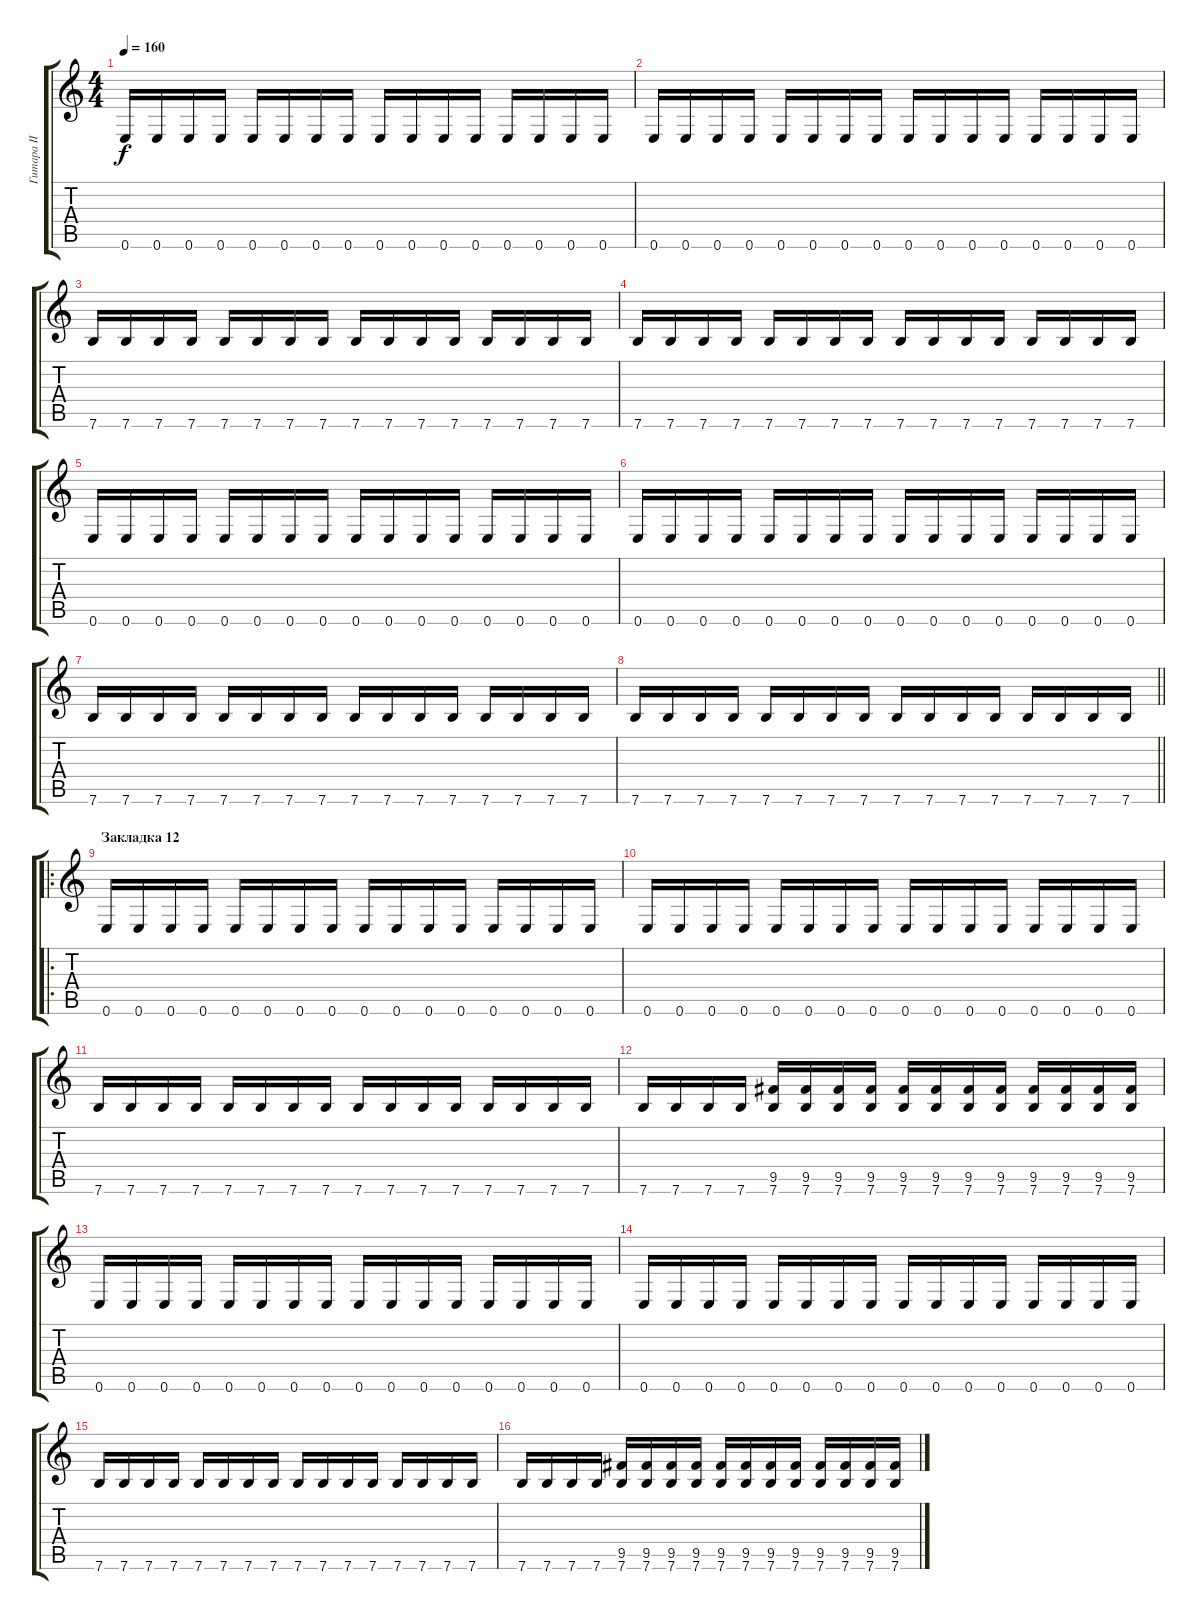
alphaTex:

\track ("Гитара II" "Гитара II") {instrument distortionguitar}
\staff {score tabs}
\tuning (E4 B3 G3 D3 A2 E2) {hide}
\ts (4 4)
\tempo 160
\clef g2
\ks c
0.6.16{dy f} 0.6.16 0.6.16 0.6.16 0.6.16 0.6.16 0.6.16 0.6.16 0.6.16 0.6.16 0.6.16 0.6.16 0.6.16 0.6.16 0.6.16 0.6.16 |
0.6.16 0.6.16 0.6.16 0.6.16 0.6.16 0.6.16 0.6.16 0.6.16 0.6.16 0.6.16 0.6.16 0.6.16 0.6.16 0.6.16 0.6.16 0.6.16 |
7.6.16 7.6.16 7.6.16 7.6.16 7.6.16 7.6.16 7.6.16 7.6.16 7.6.16 7.6.16 7.6.16 7.6.16 7.6.16 7.6.16 7.6.16 7.6.16 |
7.6.16 7.6.16 7.6.16 7.6.16 7.6.16 7.6.16 7.6.16 7.6.16 7.6.16 7.6.16 7.6.16 7.6.16 7.6.16 7.6.16 7.6.16 7.6.16 |
0.6.16 0.6.16 0.6.16 0.6.16 0.6.16 0.6.16 0.6.16 0.6.16 0.6.16 0.6.16 0.6.16 0.6.16 0.6.16 0.6.16 0.6.16 0.6.16 |
0.6.16 0.6.16 0.6.16 0.6.16 0.6.16 0.6.16 0.6.16 0.6.16 0.6.16 0.6.16 0.6.16 0.6.16 0.6.16 0.6.16 0.6.16 0.6.16 |
7.6.16 7.6.16 7.6.16 7.6.16 7.6.16 7.6.16 7.6.16 7.6.16 7.6.16 7.6.16 7.6.16 7.6.16 7.6.16 7.6.16 7.6.16 7.6.16 |
\barLineRight lightlight
7.6.16 7.6.16 7.6.16 7.6.16 7.6.16 7.6.16 7.6.16 7.6.16 7.6.16 7.6.16 7.6.16 7.6.16 7.6.16 7.6.16 7.6.16 7.6.16 |
\ro
\section ("" "Закладка 12")
0.6.16{volume 9} 0.6.16 0.6.16 0.6.16 0.6.16 0.6.16 0.6.16 0.6.16 0.6.16 0.6.16 0.6.16 0.6.16 0.6.16 0.6.16 0.6.16 0.6.16 |
0.6.16 0.6.16 0.6.16 0.6.16 0.6.16 0.6.16 0.6.16 0.6.16 0.6.16 0.6.16 0.6.16 0.6.16 0.6.16 0.6.16 0.6.16 0.6.16 |
7.6.16 7.6.16 7.6.16 7.6.16 7.6.16 7.6.16 7.6.16 7.6.16 7.6.16 7.6.16 7.6.16 7.6.16 7.6.16 7.6.16 7.6.16 7.6.16 |
7.6.16 7.6.16 7.6.16 7.6.16 (9.5 7.6).16 (9.5 7.6).16 (9.5 7.6).16 (9.5 7.6).16 (9.5 7.6).16 (9.5 7.6).16 (9.5 7.6).16 (9.5 7.6).16 (9.5 7.6).16 (9.5 7.6).16 (9.5 7.6).16 (9.5 7.6).16 |
0.6.16 0.6.16 0.6.16 0.6.16 0.6.16 0.6.16 0.6.16 0.6.16 0.6.16 0.6.16 0.6.16 0.6.16 0.6.16 0.6.16 0.6.16 0.6.16 |
0.6.16 0.6.16 0.6.16 0.6.16 0.6.16 0.6.16 0.6.16 0.6.16 0.6.16 0.6.16 0.6.16 0.6.16 0.6.16 0.6.16 0.6.16 0.6.16 |
7.6.16 7.6.16 7.6.16 7.6.16 7.6.16 7.6.16 7.6.16 7.6.16 7.6.16 7.6.16 7.6.16 7.6.16 7.6.16 7.6.16 7.6.16 7.6.16 |
7.6.16 7.6.16 7.6.16 7.6.16 (9.5 7.6).16 (9.5 7.6).16 (9.5 7.6).16 (9.5 7.6).16 (9.5 7.6).16 (9.5 7.6).16 (9.5 7.6).16 (9.5 7.6).16 (9.5 7.6).16 (9.5 7.6).16 (9.5 7.6).16 (9.5 7.6).16
